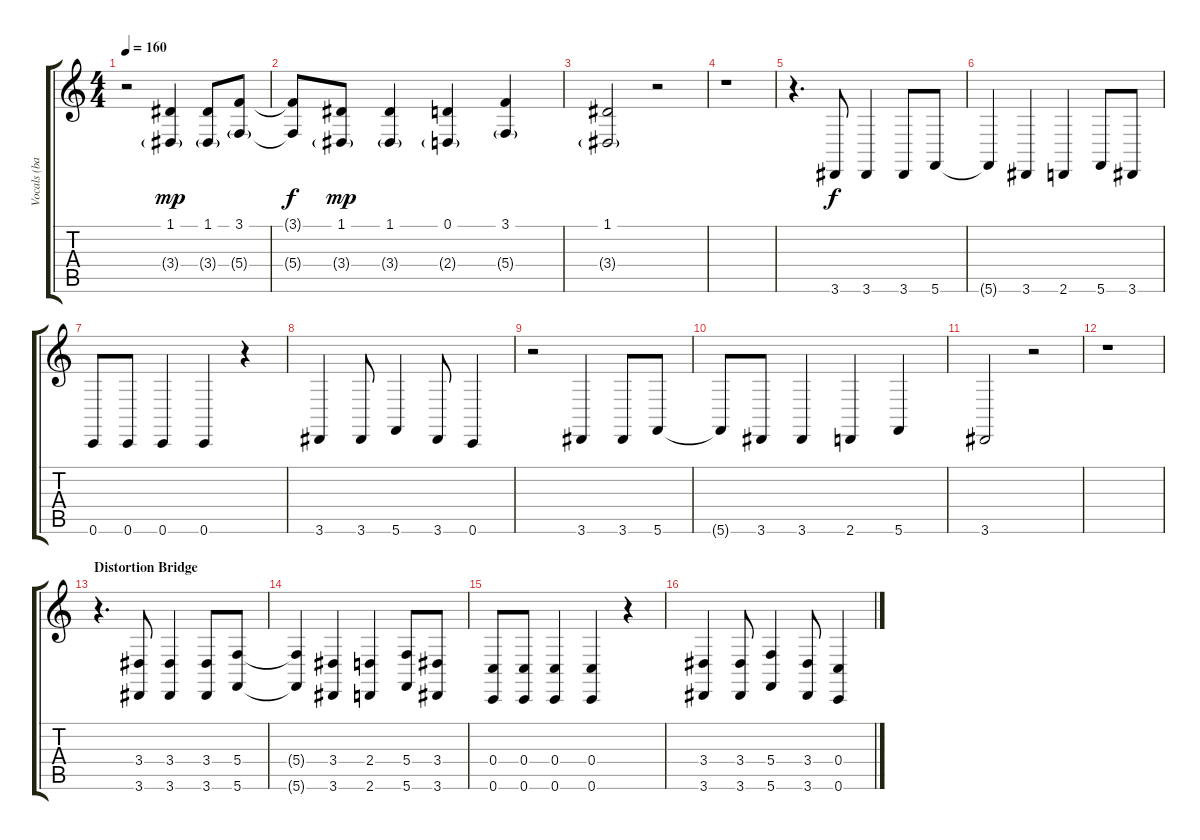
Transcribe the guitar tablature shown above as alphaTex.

\track ("Vocals (back-up)" "Vocals (ba") {instrument lead1square}
\staff {score tabs}
\tuning (D4 A3 F3 C3 G2 C2) {hide}
\ts (4 4)
\tempo 160
\clef g2
\ks c
r.2{dy mp} (1.1 3.4{g}).4 (1.1 3.4{g}).8 (3.1 5.4{g}).8 |
(3.1{t} 5.4{t}).8{dy f} (1.1 3.4{g}).8{dy mp} (1.1 3.4{g}).4 (0.1 2.4{g}).4 (3.1 5.4{g}).4 |
(1.1 3.4{g}).2 r.2 |
r.1 |
r.4{d instrument lead1square} 3.6.8{dy f} 3.6.4 3.6.8 5.6.8 |
5.6{t}.4 3.6.4 2.6.4 5.6.8 3.6.8 |
0.6.8 0.6.8 0.6.4 0.6.4 r.4 |
3.6.4 3.6.8 5.6.4 3.6.8 0.6.4 |
r.2 3.6.4 3.6.8 5.6.8 |
5.6{t}.8 3.6.8 3.6.4 2.6.4 5.6.4 |
3.6.2 r.2 |
r.1 |
\section ("" "Distortion Bridge")
r.4{d instrument lead1square} (3.4 3.6).8 (3.4 3.6).4 (3.4 3.6).8 (5.4 5.6).8 |
(5.4{t} 5.6{t}).4 (3.4 3.6).4 (2.4 2.6).4 (5.4 5.6).8 (3.4 3.6).8 |
(0.4 0.6).8 (0.4 0.6).8 (0.4 0.6).4 (0.4 0.6).4 r.4 |
(3.4 3.6).4 (3.4 3.6).8 (5.4 5.6).4 (3.4 3.6).8 (0.4 0.6).4
